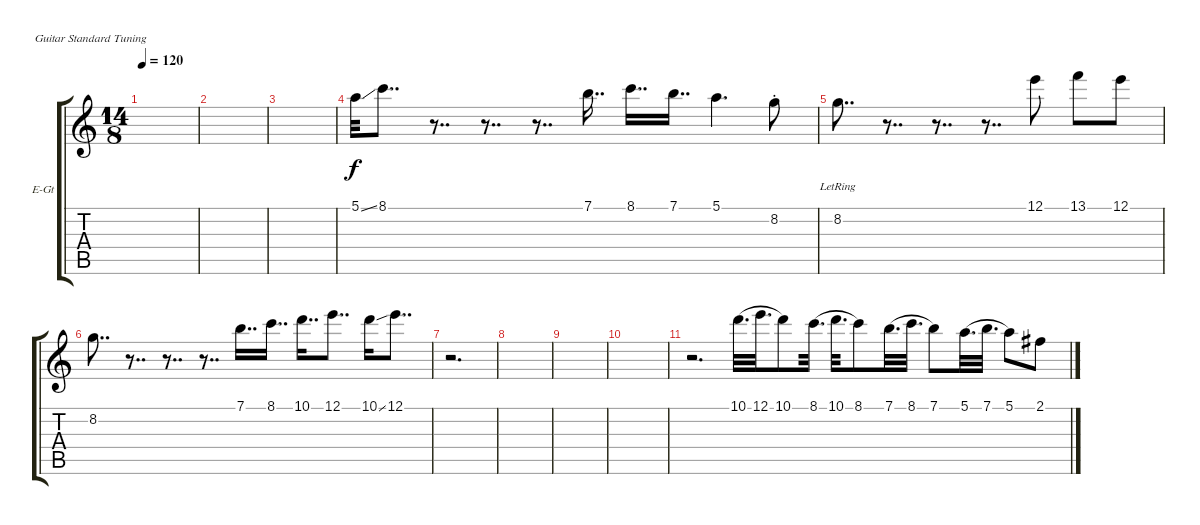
\defaultSystemsLayout 4
\bracketExtendMode groupsimilarinstruments
\firstSystemTrackNameOrientation horizontal
\otherSystemsTrackNameOrientation horizontal
\track ("Electric Guitar" "E-Gt") {instrument electricguitarclean}
\staff {score tabs}
\tuning (E4 B3 G3 D3 A2 E2)
\ts (14 8)
\tempo 120
\clef g2
\ks c
|
|
|
5.1{ss}.32 8.1.8{dd} r.8{dd} r.8{dd} r.8{dd} 7.1.16{dd} 8.1.16{dd} 7.1.16{dd} 5.1.4{d} 8.2{st}.8 |
8.2{lr}.8{dd} r.8{dd} r.8{dd} r.8{dd} 12.1.8 13.1.8 12.1.8 |
8.2.8{dd} r.8{dd} r.8{dd} r.8{dd} 7.1.16{dd} 8.1.16{dd} 10.1.16{dd} 12.1.8{dd} 10.1{ss}.16 12.1.8{dd} |
r.2{d} |
|
|
|
r.2{d} 10.1.32{d legatoorigin} 12.1.32{d legatoorigin} 10.1.8 8.1.32{d legatoorigin} 10.1.32{d legatoorigin} 8.1.8 7.1.32{d legatoorigin} 8.1.32{d legatoorigin} 7.1.8 5.1.32{d legatoorigin} 7.1.32{d legatoorigin} 5.1.8 2.1.8
